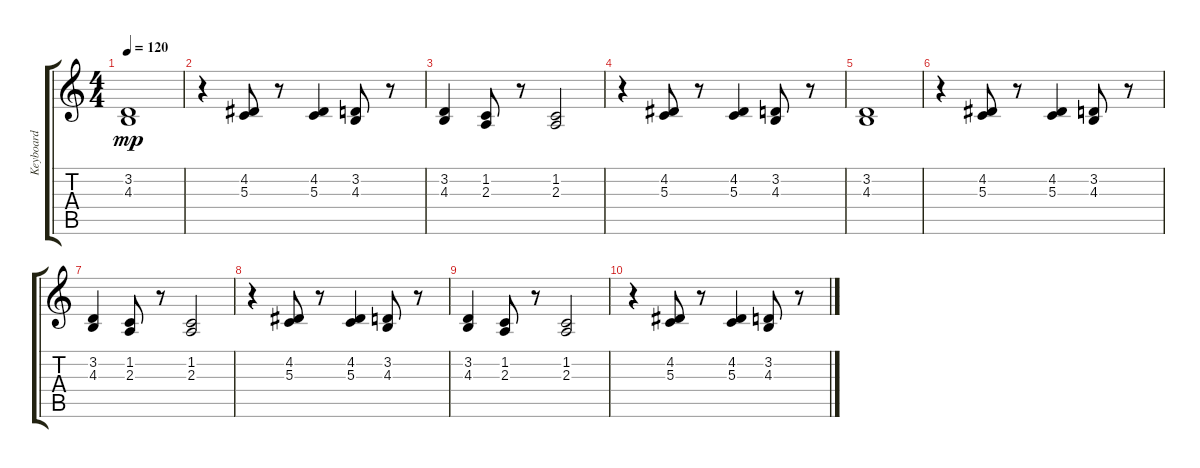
\track ("Keyboard" "Keyboard") {instrument viola}
\staff {score tabs}
\tuning (E4 B3 G3 D3 A2 D2) {hide}
\ts (4 4)
\tempo 120
\clef g2
\ks c
(3.2 4.3).1{dy mp} |
r.4{volume 9} (4.2 5.3).8 r.8 (4.2 5.3).4 (3.2 4.3).8 r.8 |
(3.2 4.3).4 (1.2 2.3).8 r.8 (1.2 2.3).2 |
r.4 (4.2 5.3).8 r.8 (4.2 5.3).4 (3.2 4.3).8 r.8 |
(3.2 4.3).1{volume 6} |
r.4 (4.2 5.3).8 r.8 (4.2 5.3).4 (3.2 4.3).8 r.8 |
(3.2 4.3).4{volume 3} (1.2 2.3).8 r.8 (1.2 2.3).2 |
r.4 (4.2 5.3).8 r.8 (4.2 5.3).4 (3.2 4.3).8 r.8 |
(3.2 4.3).4{volume 0} (1.2 2.3).8 r.8 (1.2 2.3).2 |
r.4 (4.2 5.3).8 r.8 (4.2 5.3).4 (3.2 4.3).8 r.8
